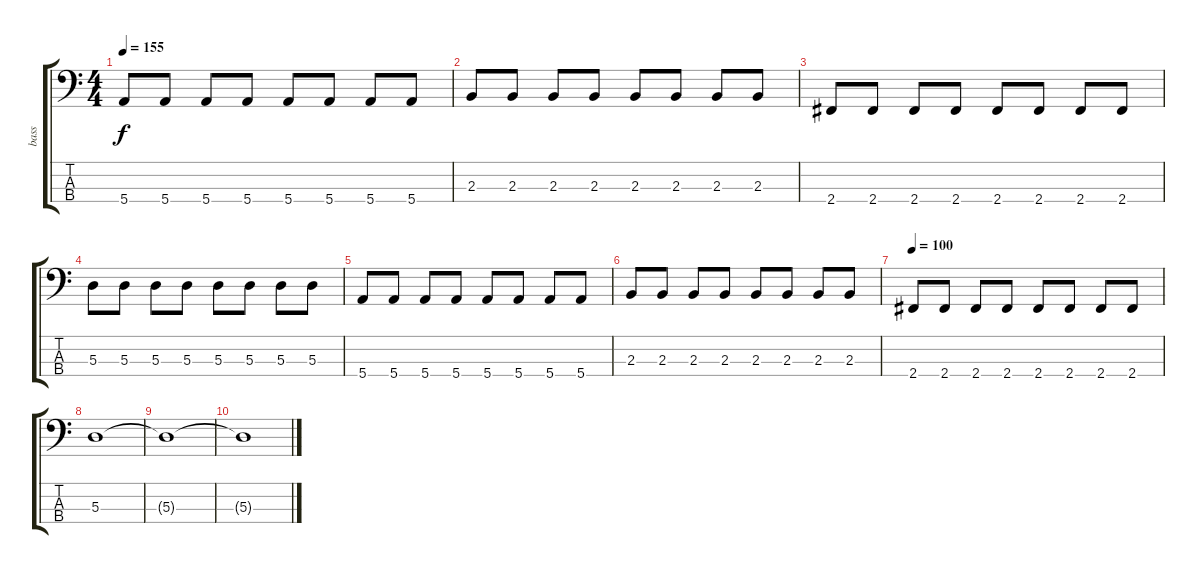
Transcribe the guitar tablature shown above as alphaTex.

\track ("bass" "bass") {instrument electricbassfinger}
\staff {score tabs}
\tuning (G2 D2 A1 E1) {hide}
\ts (4 4)
\tempo 155
\clef f4
\ks c
5.4.8{dy f} 5.4.8 5.4.8 5.4.8 5.4.8 5.4.8 5.4.8 5.4.8 |
2.3.8 2.3.8 2.3.8 2.3.8 2.3.8 2.3.8 2.3.8 2.3.8 |
2.4.8 2.4.8 2.4.8 2.4.8 2.4.8 2.4.8 2.4.8 2.4.8 |
5.3.8 5.3.8 5.3.8 5.3.8 5.3.8 5.3.8 5.3.8 5.3.8 |
5.4.8 5.4.8 5.4.8 5.4.8 5.4.8 5.4.8 5.4.8 5.4.8 |
2.3.8 2.3.8 2.3.8 2.3.8 2.3.8 2.3.8 2.3.8 2.3.8 |
\tempo 100
2.4.8 2.4.8 2.4.8 2.4.8 2.4.8 2.4.8 2.4.8 2.4.8 |
5.3.1 |
5.3{t}.1 |
5.3{t}.1
